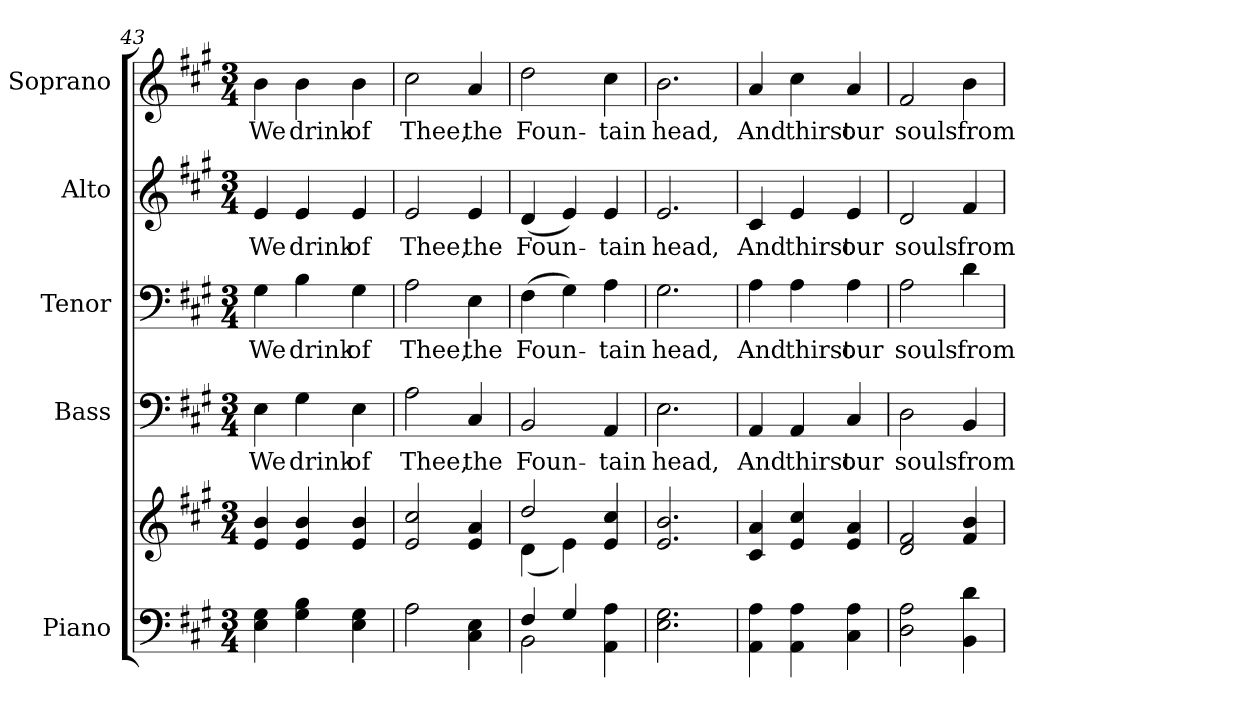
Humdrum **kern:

**kern	**kern	**kern	**text	**kern	**text	**kern	**text	**kern	**text
*part5	*part5	*part4	*part4	*part3	*part3	*part2	*part2	*part1	*part1
*staff6	*staff5	*staff4	*staff4	*staff3	*staff3	*staff2	*staff2	*staff1	*staff1
*I"Piano	*	*I"Bass	*	*I"Tenor	*	*I"Alto	*	*I"Soprano	*
*I'Pno.	*	*I'B.	*	*I'T.	*	*I'A.	*	*I'S.	*
*clefF4	*clefG2	*clefF4	*	*clefF4	*	*clefG2	*	*clefG2	*
*k[f#c#g#]	*k[f#c#g#]	*k[f#c#g#]	*	*k[f#c#g#]	*	*k[f#c#g#]	*	*k[f#c#g#]	*
*A:	*A:	*A:	*	*A:	*	*A:	*	*A:	*
*M3/4	*M3/4	*M3/4	*	*M3/4	*	*M3/4	*	*M3/4	*
=43	=43	=43	=43	=43	=43	=43	=43	=43	=43
!	!	!	!LO:LY:b:color=#000000	!	!	!	!	!	!
!	!	!	!	!	!LO:LY:b:color=#000000	!	!	!	!
!	!	!	!	!	!	!	!LO:LY:b:color=#000000	!	!
!	!	!	!	!	!	!	!	!	!LO:LY:b:color=#000000
4Ei\ 4G#i	4ei/ 4bi	4Ei\	We	4G#i\	We	4ei/	We	4bi\	We
!	!	!	!LO:LY:b:color=#000000	!	!	!	!	!	!
!	!	!	!	!	!LO:LY:b:color=#000000	!	!	!	!
!	!	!	!	!	!	!	!LO:LY:b:color=#000000	!	!
!	!	!	!	!	!	!	!	!	!LO:LY:b:color=#000000
4G#i\ 4Bi	4ei/ 4bi	4G#i\	drink	4Bi\	drink	4ei/	drink	4bi\	drink
!	!	!	!LO:LY:b:color=#000000	!	!	!	!	!	!
!	!	!	!	!	!LO:LY:b:color=#000000	!	!	!	!
!	!	!	!	!	!	!	!LO:LY:b:color=#000000	!	!
!	!	!	!	!	!	!	!	!	!LO:LY:b:color=#000000
4Ei\ 4G#i	4ei/ 4bi	4Ei\	of	4G#i\	of	4ei/	of	4bi\	of
!!LO:PB:g=z
=44	=44	=44	=44	=44	=44	=44	=44	=44	=44
!	!	!	!LO:LY:b:color=#000000	!	!	!	!	!	!
!	!	!	!	!	!LO:LY:b:color=#000000	!	!	!	!
!	!	!	!	!	!	!	!LO:LY:b:color=#000000	!	!
!	!	!	!	!	!	!	!	!	!LO:LY:b:color=#000000
2Ai\	2ei/ 2cc#i	2Ai\	Thee,	2Ai\	Thee,	2ei/	Thee,	2cc#i\	Thee,
!	!	!	!LO:LY:b:color=#000000	!	!	!	!	!	!
!	!	!	!	!	!LO:LY:b:color=#000000	!	!	!	!
!	!	!	!	!	!	!	!LO:LY:b:color=#000000	!	!
!	!	!	!	!	!	!	!	!	!LO:LY:b:color=#000000
4C#i\ 4Ei	4ei/ 4ai	4C#i/	the	4Ei\	the	4ei/	the	4ai/	the
=45	=45	=45	=45	=45	=45	=45	=45	=45	=45
*^	*^	*	*	*	*	*	*	*	*
!	!	!	!	!	!LO:LY:b:color=#000000	!	!	!	!	!	!
!	!	!	!	!	!	!	!LO:LY:b:color=#000000	!	!	!	!
!	!	!	!	!	!	!	!	!	!LO:LY:b:color=#000000	!	!
!	!	!	!	!	!	!	!	!	!	!	!LO:LY:b:color=#000000
4F#i/	2BBi\	2ddi/	(4di\	2BBi/	Foun-	(4F#i\	Foun-	(4di/	Foun-	2ddi\	Foun-
4G#i/	.	.	4ei\)	.	.	4G#i\)	.	4ei/)	.	.	.
!	!	!	!	!	!LO:LY:b:color=#000000	!	!	!	!	!	!
!	!	!	!	!	!	!	!LO:LY:b:color=#000000	!	!	!	!
!	!	!	!	!	!	!	!	!	!LO:LY:b:color=#000000	!	!
!	!	!	!	!	!	!	!	!	!	!	!LO:LY:b:color=#000000
4AAi\ 4Ai	4ryy	4ei/ 4cc#i	4ryy	4AAi/	-tain	4Ai\	-tain	4ei/	-tain	4cc#i\	-tain
*v	*v	*	*	*	*	*	*	*	*	*	*
*	*v	*v	*	*	*	*	*	*	*	*
=46	=46	=46	=46	=46	=46	=46	=46	=46	=46
*^	*^	*	*	*	*	*	*	*	*
!	!	!	!	!	!LO:LY:b:color=#000000	!	!	!	!	!	!
*v	*v	*	*	*	*	*	*	*	*	*	*
*	*v	*v	*	*	*	*	*	*	*	*
*^	*^	*	*	*	*	*	*	*	*
!	!	!	!	!	!	!	!LO:LY:b:color=#000000	!	!	!	!
*v	*v	*	*	*	*	*	*	*	*	*	*
*	*v	*v	*	*	*	*	*	*	*	*
*^	*^	*	*	*	*	*	*	*	*
!	!	!	!	!	!	!	!	!	!LO:LY:b:color=#000000	!	!
*v	*v	*	*	*	*	*	*	*	*	*	*
*	*v	*v	*	*	*	*	*	*	*	*
*^	*^	*	*	*	*	*	*	*	*
!	!	!	!	!	!	!	!	!	!	!	!LO:LY:b:color=#000000
*v	*v	*	*	*	*	*	*	*	*	*	*
*	*v	*v	*	*	*	*	*	*	*	*
2.Ei\ 2.G#i	2.ei/ 2.bi	2.Ei\	head,	2.G#i\	head,	2.ei/	head,	2.bi\	head,
!!LO:PB:g=z
=47	=47	=47	=47	=47	=47	=47	=47	=47	=47
!	!	!	!LO:LY:b:color=#000000	!	!	!	!	!	!
!	!	!	!	!	!LO:LY:b:color=#000000	!	!	!	!
!	!	!	!	!	!	!	!LO:LY:b:color=#000000	!	!
!	!	!	!	!	!	!	!	!	!LO:LY:b:color=#000000
4AAi\ 4Ai	4c#i/ 4ai	4AAi/	And	4Ai\	And	4c#i/	And	4ai/	And
!	!	!	!LO:LY:b:color=#000000	!	!	!	!	!	!
!	!	!	!	!	!LO:LY:b:color=#000000	!	!	!	!
!	!	!	!	!	!	!	!LO:LY:b:color=#000000	!	!
!	!	!	!	!	!	!	!	!	!LO:LY:b:color=#000000
4AAi\ 4Ai	4ei/ 4cc#i	4AAi/	thirst	4Ai\	thirst	4ei/	thirst	4cc#i\	thirst
!	!	!	!LO:LY:b:color=#000000	!	!	!	!	!	!
!	!	!	!	!	!LO:LY:b:color=#000000	!	!	!	!
!	!	!	!	!	!	!	!LO:LY:b:color=#000000	!	!
!	!	!	!	!	!	!	!	!	!LO:LY:b:color=#000000
4C#i\ 4Ai	4ei/ 4ai	4C#i/	our	4Ai\	our	4ei/	our	4ai/	our
=48	=48	=48	=48	=48	=48	=48	=48	=48	=48
!	!	!	!LO:LY:b:color=#000000	!	!	!	!	!	!
!	!	!	!	!	!LO:LY:b:color=#000000	!	!	!	!
!	!	!	!	!	!	!	!LO:LY:b:color=#000000	!	!
!	!	!	!	!	!	!	!	!	!LO:LY:b:color=#000000
2Di\ 2Ai	2di/ 2f#i	2Di\	souls	2Ai\	souls	2di/	souls	2f#i/	souls
!	!	!	!LO:LY:b:color=#000000	!	!	!	!	!	!
!	!	!	!	!	!LO:LY:b:color=#000000	!	!	!	!
!	!	!	!	!	!	!	!LO:LY:b:color=#000000	!	!
!	!	!	!	!	!	!	!	!	!LO:LY:b:color=#000000
4BBi\ 4di	4f#i/ 4bi	4BBi/	from	4di\	from	4f#i/	from	4bi\	from
=	=	=	=	=	=	=	=	=	=
*-	*-	*-	*-	*-	*-	*-	*-	*-	*-
